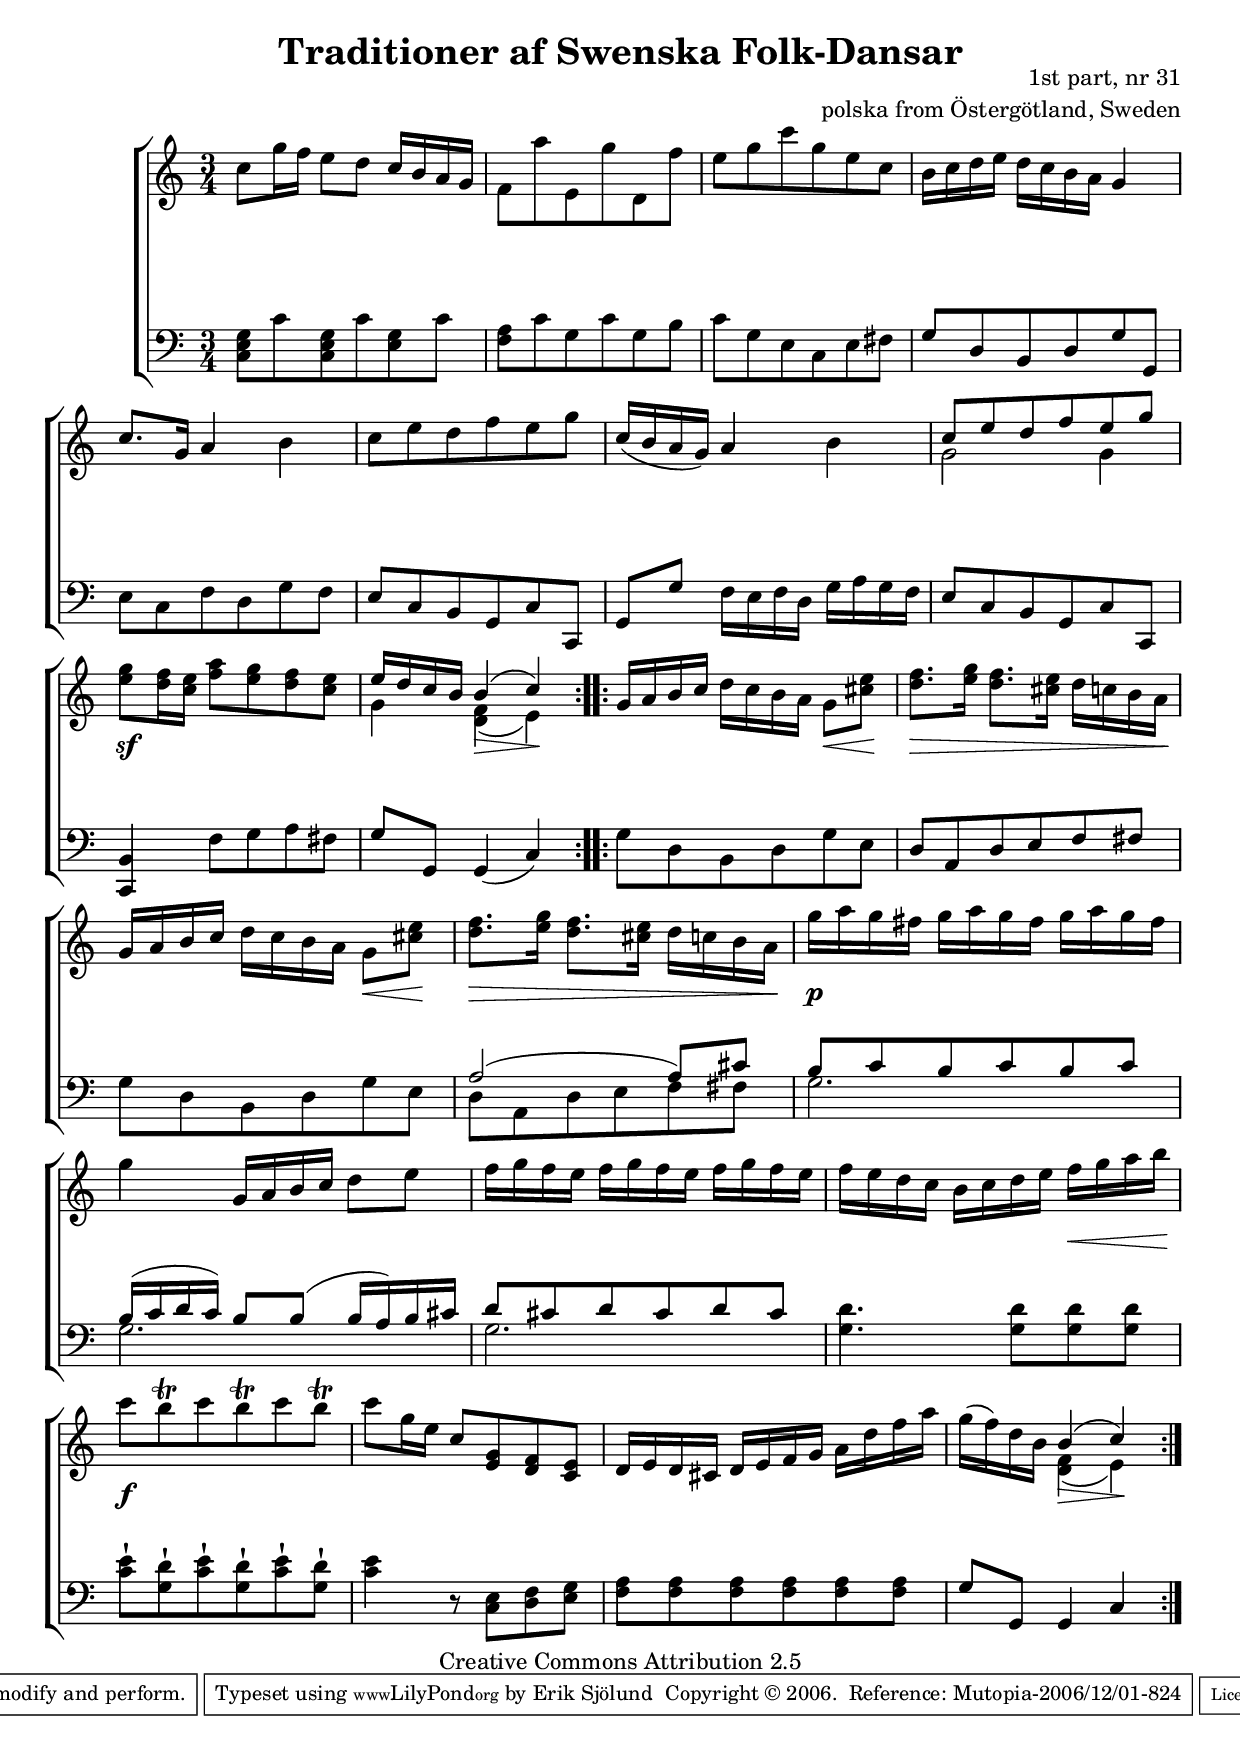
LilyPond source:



\header {
    title = "Traditioner af Swenska Folk-Dansar"
    opus = \markup {
         \column  {
          \right-align  "1st part, nr 31"
   \right-align "polska from Östergötland, Sweden" 
}
 } 
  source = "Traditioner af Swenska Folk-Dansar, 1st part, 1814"



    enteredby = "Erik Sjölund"
				% mutopia headers.

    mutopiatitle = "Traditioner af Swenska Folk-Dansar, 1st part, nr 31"

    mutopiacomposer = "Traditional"
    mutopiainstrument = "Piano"
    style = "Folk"
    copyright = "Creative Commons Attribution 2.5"
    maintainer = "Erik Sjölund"
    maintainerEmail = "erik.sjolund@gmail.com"




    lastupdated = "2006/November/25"
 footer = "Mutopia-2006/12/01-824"
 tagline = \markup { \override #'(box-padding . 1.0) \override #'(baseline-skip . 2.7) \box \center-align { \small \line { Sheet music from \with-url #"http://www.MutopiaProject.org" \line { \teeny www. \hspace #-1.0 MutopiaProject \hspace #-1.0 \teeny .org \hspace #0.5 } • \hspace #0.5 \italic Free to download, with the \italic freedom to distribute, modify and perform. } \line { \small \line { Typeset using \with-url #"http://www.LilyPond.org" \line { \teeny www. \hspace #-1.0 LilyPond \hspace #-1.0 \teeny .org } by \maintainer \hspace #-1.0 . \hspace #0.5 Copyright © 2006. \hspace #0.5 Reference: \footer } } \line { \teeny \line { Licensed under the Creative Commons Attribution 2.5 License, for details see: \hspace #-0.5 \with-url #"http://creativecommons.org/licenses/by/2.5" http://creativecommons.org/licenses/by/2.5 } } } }
  }




     \version "2.8.5"








global={
  \key c \major
  \time 3/4
}
    
upper =  {
  \global
  \repeat volta 2 {
    c''8 g''16 f'' e''8 d'' c''16 b' a' g' |
    f'8 a'' e' g'' d' f'' |
    e'' g'' c''' g'' e'' c'' |
    b'16 c'' d'' e'' d'' c'' b' a' g'4 |
    c''8. g'16 a'4 b' |

    c''8 e'' d'' f'' e'' g'' |
    c''16( b' a' g' ) a'4 b' |
    << { c''8 e'' d'' f'' e'' g'' } \\ { g'2 g'4 } >> |
    <g'' e''>8  <f'' d''>16 <e'' c''> <a'' f''>8 <g'' e''> <f'' d''> <e'' c''> |
    << { e''16 d'' c'' b' } \\ { g'4  } >>  << { b'4( c'') } \\ { <f' d'>4( e'4 )  } >>  
  }
  \repeat volta 2 {
    g'16 a' b' c'' d'' c'' b' a' g'8 <cis'' e''>  |
    <d'' f''>8. <e'' g''>16 <d'' f''>8. <cis'' e''>16 d'' c'' b' a'  |
    g'16 a' b' c'' d'' c'' b' a' g'8 <cis'' e''>  |
    <d'' f''>8. <e'' g''>16 <d'' f''>8. <cis'' e''>16 d'' c'' b' a'  |
    g''16  a'' g'' fis'' g'' a'' g'' fis'' g'' a'' g'' fis'' |
%5
    g''4 g'16 a' b' c'' d''8 e'' |
    f''16 g'' f'' e'' f'' g'' f'' e'' f'' g'' f'' e'' |
    f'' e'' d'' c'' b' c'' d'' e'' f'' g'' a'' b''  |
    c'''8 \once \override Script #'padding = #0.3  b''\trill c''' \once \override Script #'padding = #0.3 b''\trill c''' \once \override Script #'padding = #0.3  b''\trill |
    c''' g''16 e'' c''8 <e' g'> <d' f'> <c' e'> |
%10
    d'16 e' d' cis' d' e' f' g' a' d'' f'' a'' |
    g''( f'') d'' b' << { b'4( c'') } \\ { <d' f'>4( e') } >>
  }
}

lower =  {
  \global \clef bass
  \repeat volta 2 {
    <c e g>8 c' <c e g> c' <e g> c' |
    <f a> c' g c' g b |
    c' g e c e fis |
    g d b, d g g, |

    e c f d g f |
    e c b, g, c c, |
    g, g f16 e f d g a g f |
    e8 c b, g, c c, |
    <c, b,>4 f8 g a fis |
    g g, g,4( c ) 
  }
  \repeat volta 2 {
    g8 d b, d g e |
    d a, d e f fis  |
    g d b, d g e |
    << {  a2( a8 ) cis'8 } \\ { d a, d e f fis } >> |
%15
    << { b c' b c' b c' } \\ { g2. } >> |
    << { b16( c' d' c') b8 b( b16 a) b cis'  } \\ { g2. } >>  |
    << { d'8 cis' d' cis' d' cis'  } \\ { g2. } >>  |
    <g d'>4. <g d'>8 <g d'> <g d'>   |
    <c' e'>\staccatissimo <g d'>\staccatissimo <c' e'>\staccatissimo <g d'>\staccatissimo <c' e'>\staccatissimo <g d'>\staccatissimo |
%20
    <c' e'>4 r8 <c e> <d f> <e g> |
    <f a> <f a> <f a> <f a> <f a> <f a> |
    g g, g,4 c
  }
}
   
dynamics = {
  \repeat volta 2 {
  s2.*8 s2.  \sf 
  s4  
  s4\> s4 \! 
  }
  \repeat volta 2 {
  \once \override DynamicText #'transparent = ##t   s2 \mf

  s8\< s8 \!


  s8\> s4 s4 s16 s16 \! s2 

  s8 \< s8 \! 

   s8 \> s2 s16 s16 \!    s2.    \p s2.*2 s2  
 s16 \< s8 s16 \!  s2. \f s2.*2 s4 
   s4 \>  s4 \! 
  }
}




\score {
  \new PianoStaff \with{systemStartDelimiter = #'SystemStartBracket } <<
    \new Staff = "upper" \upper
    \new Dynamics = "dynamics" \dynamics
    \new Staff = "lower" <<
      \clef bass
      \lower
    >>
  >>

  \layout {
    \context {
      \type "Engraver_group"
      \name Dynamics
      \alias Voice % So that \cresc works, for example.
      \consists "Output_property_engraver"
%      \override VerticalAxisGroup #'minimum-Y-extent = #'(-1 . 1)
      \consists "Piano_pedal_engraver"
      \consists "Script_engraver"
      \consists "Dynamic_engraver"
      \consists "Text_engraver"
      \override TextScript #'font-size = #2
      \override TextScript #'font-shape = #'italic

      \override DynamicText #'extra-offset = #'(0 . 2.5)
      \override Hairpin #'extra-offset = #'(0 . 2.5)


      \consists "Skip_event_swallow_translator"
      \consists "Axis_group_engraver"
    }
    \context {\Score \remove "Bar_number_engraver"}
    \context {
      \PianoStaff
      \accepts Dynamics
   \override VerticalAlignment #'forced-distance = #7
  \override SpanBar #'transparent = ##t

    }
  }
}

          


mididynamics = { \dynamics } 
midiupper = { \upper }
midilower = { \lower }

          




\score {
  \unfoldRepeats
  \new PianoStaff <<
    \new Staff = "upper" <<  \midiupper  \mididynamics >>
    \new Staff = "lower" <<  \midilower  \mididynamics >>
  >>
  \midi {
    \context {
      \type "Performer_group"
      \name Dynamics
      \consists "Piano_pedal_performer"
    }
    \context {
      \PianoStaff
      \accepts Dynamics
    }
 \tempo 4=85    
  }
}






  


